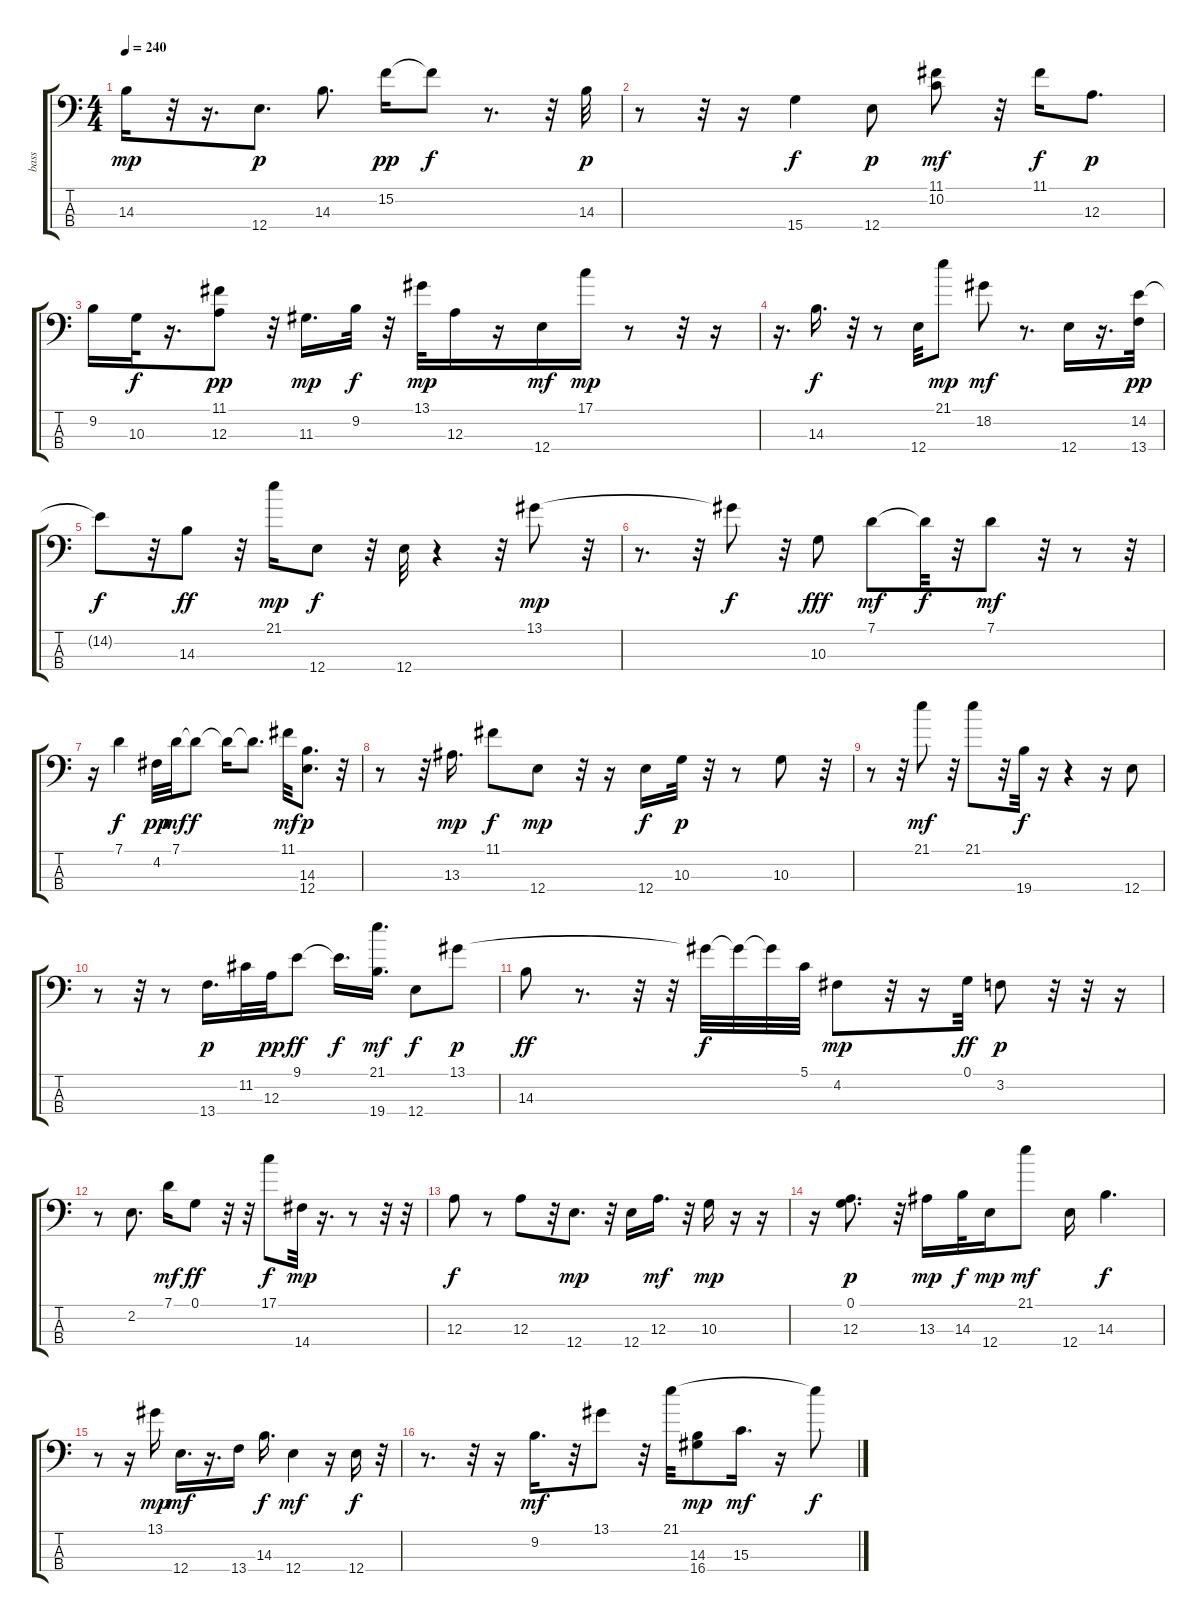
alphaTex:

\track ("bass" "bass") {instrument electricbassfinger}
\staff {score tabs}
\tuning (G2 D2 A1 E1) {hide}
\ts (4 4)
\tempo 240
\clef f4
\ks c
14.3.16{dy mp} r.32 r.16{d} 12.4.8{d dy p} 14.3.8{d} 15.2.16{dy pp} 15.2{t}.8{dy f} r.8{d} r.32 14.3.32{dy p} |
r.8 r.32 r.16 15.4.4{dy f} 12.4.8{dy p} (11.1 10.2).8{dy mf} r.32 11.1.16{dy f} 12.3.8{d dy p} |
9.2.16 10.3.32{dy f} r.16{d} (11.1 12.3).8{dy pp} r.32 11.3.16{d dy mp} 9.2.32{dy f} r.32 13.1.32{dy mp} 12.3.16 r.16 12.4.16{dy mf} 17.1.16{dy mp} r.8 r.32 r.16 |
r.16{d} 14.3.16{d dy f} r.32 r.8 12.4.32 21.1.8{dy mp} 18.2.8{dy mf} r.8{d} 12.4.16 r.16{d} (14.2 13.4).32{dy pp} |
14.2{t}.8{dy f} r.32 14.3.8{dy ff} r.32 21.1.16{dy mp} 12.4.8{dy f} r.32 12.4.32 r.4 r.32 13.1.8{dy mp} r.32 |
r.8{d} r.32 13.1{t}.8{dy f} r.32 10.3.8{dy fff} 7.1.8{dy mf} 7.1{t}.32{dy f} r.32 7.1.8{dy mf} r.32 r.8 r.32 |
r.16 7.1.4{dy f} 4.2.32{dy pp} 7.1.32{dy mf} 7.1{t}.8{dy f} 7.1{t}.16 7.1{t}.8{d} 11.1.32{dy mf} (14.3 12.4).8{d dy p} r.32 |
r.8 r.32 13.3.16{d dy mp} 11.1.8{dy f} 12.4.8{dy mp} r.32 r.16 12.4.16{dy f} 10.3.32{dy p} r.32 r.8 10.3.8 r.32 |
r.8 r.32 21.1.8{dy mf} r.32 21.1.8 r.32 19.4.32{dy f} r.16 r.4 r.16 12.4.8 |
r.8 r.32 r.8 13.4.16{d dy p} 11.2.32 12.3.32{dy pp} 9.1.8{dy ff} 9.1{t}.16{d dy f} (21.1 19.4).16{d dy mf} 12.4.8{dy f} 13.1.8{dy p} |
14.3.8{dy ff} r.8{d} r.32 r.32 13.1{t}.32{dy f} 13.1{t}.32 13.1{t}.32 5.1.32 4.2.8{dy mp} r.32 r.16 0.1.32{dy ff} 3.2.8{dy p} r.32 r.32 r.16 |
r.8 2.2.8{d} 7.1.16{dy mf} 0.1.8{dy ff} r.32 r.32 17.1.8{dy f} 14.4.32{dy mp} r.16{d} r.8 r.32 r.32 |
12.3.8{dy f} r.8 12.3.8 r.32 12.4.8{d dy mp} r.32 12.4.16 12.3.16{d dy mf} r.32 10.3.16{dy mp} r.16 r.16 |
r.16 (0.1 12.3).8{d dy p} r.32 13.3.16{dy mp} 14.3.32{dy f} 12.4.16{dy mp} 21.1.8{dy mf} 12.4.16 14.3.4{d dy f} |
r.8 r.16 13.1.16{dy mp} 12.4.16{d dy mf} r.16{d} 13.4.16 14.3.16{d dy f} 12.4.4{dy mf} r.16 12.4.16{dy f} r.32 |
r.8{d} r.32 r.16 9.2.16{d dy mf} r.32 13.1.8 r.32 21.1.32 (14.3 16.4).8{dy mp} 15.3.16{d dy mf} r.16 21.1{t}.8{dy f}
